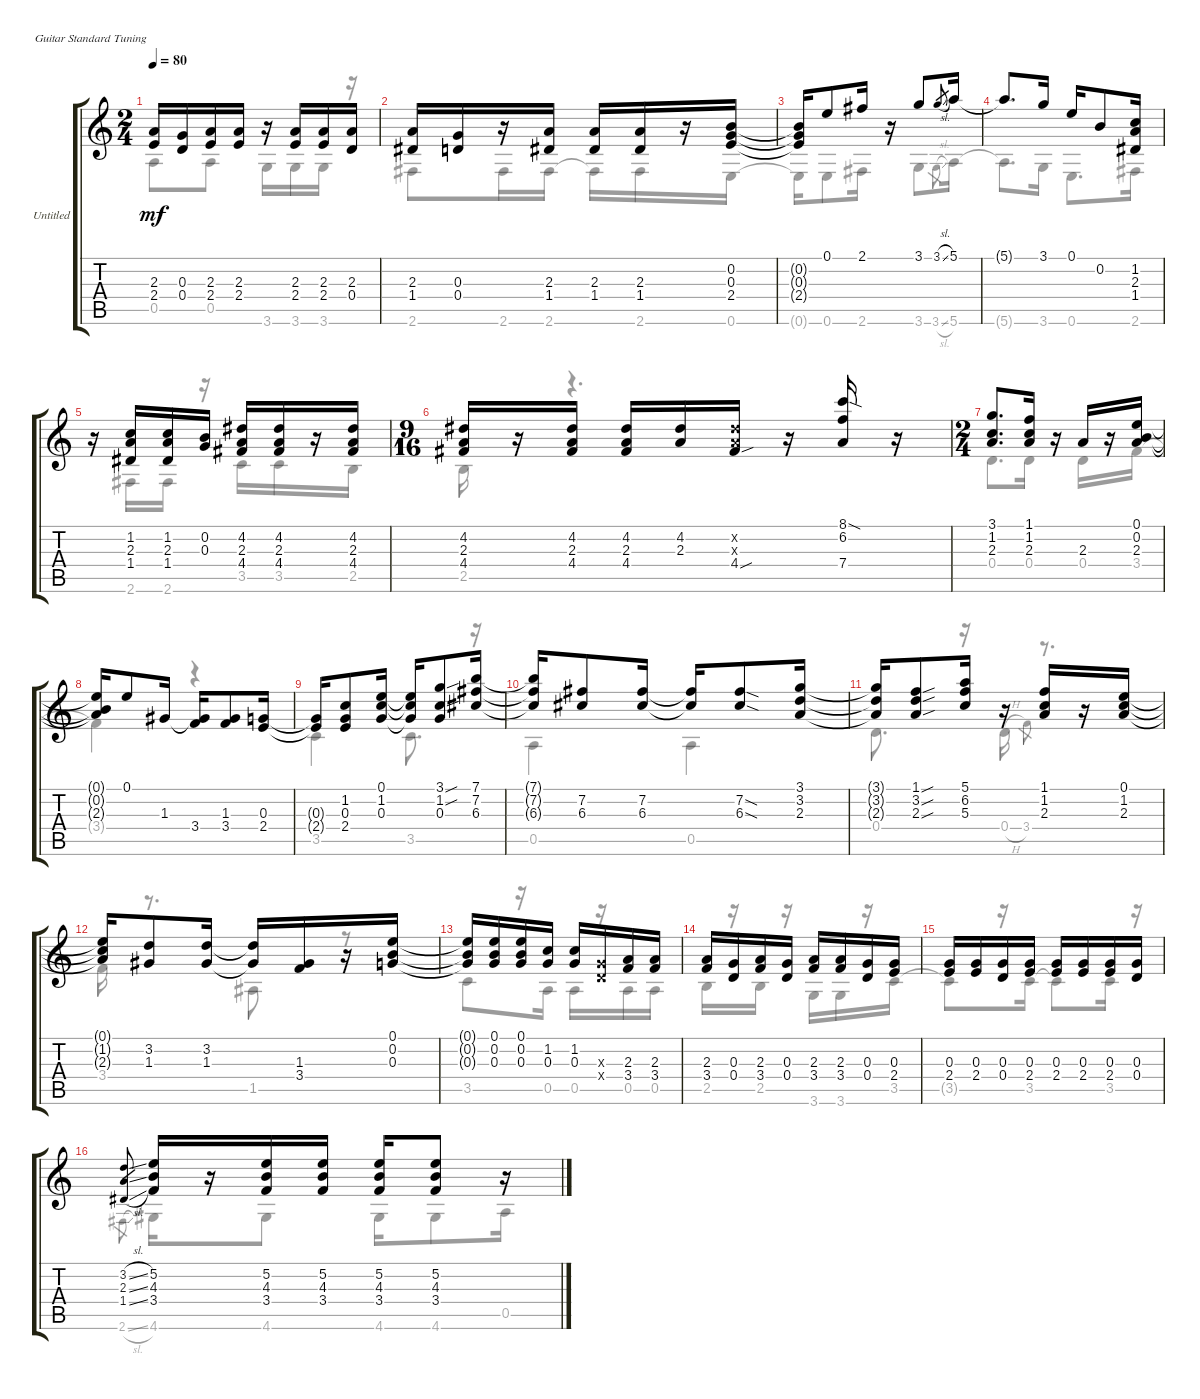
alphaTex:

\bracketExtendMode groupsimilarinstruments
\firstSystemTrackNameOrientation horizontal
\otherSystemsTrackNameOrientation horizontal
\track ("Untitled" "Untitled") {instrument acousticguitarnylon}
\staff {score tabs}
\tuning (E4 B3 G3 D3 A2 E2)
\voice
\ts (2 4)
\tempo 80
\clef g2
\ks aminor
(2.3 2.4).16{dy mf} (0.3 0.4).16 (2.3 2.4).16 (2.3 2.4).16 r.16 (2.3 2.4).16 (2.3 2.4).16 (2.3 0.4).16 |
(2.3 1.4).16 (0.3 0.4).16 r.16 (2.3 1.4).16 (2.3 1.4).16 (2.3 1.4).16 r.16 (0.2 0.3 2.4).16 |
(0.2{t} 0.3{t} 2.4{t}).16 0.1.8 2.1.16 r.16 3.1.8 3.1{sl}.8{gr} 5.1.16 |
5.1{t}.8{d} 3.1.16 0.1.16 0.2.8 (1.2 2.3 1.4).16 |
r.16 (1.2 2.3 1.4).16 (1.2 2.3 1.4).16 (0.2 0.3).16 (4.2 2.3 4.4).16 (4.2 2.3 4.4).16 r.16 (4.2 2.3 4.4).16 |
\ts (9 16)
(4.2 2.3 4.4).16 r.16 (4.2 2.3 4.4).16 (4.2 2.3 4.4).16 (4.2 2.3).16 (4.2{x} 2.3{x} 4.4{sou}).16 r.16 (8.1{sod} 6.2 7.4).16 r.16 |
\ts (2 4)
(3.1 1.2 2.3).8{d} (1.1 1.2 2.3).16 r.16 2.3.16 r.16 (0.1 0.2 2.3).16 |
(0.1{t} 0.2{t} 2.3{t}).16 0.1.8 1.3.16 (1.3{t} 3.4).16 (1.3 3.4).8 (0.3 2.4).16 |
(0.3{t} 2.4{t}).16 (1.2 0.3 2.4).8 (0.1 1.2 0.3).16 (0.1{t} 1.2{t} 0.3{t}).16 (3.1{sou} 1.2{sou} 0.3).8 (7.1 7.2 6.3).16 |
(7.1{t} 7.2{t} 6.3{t}).16 (7.2 6.3).8 (7.2 6.3).16 (7.2{t} 6.3{t}).16 (7.2{sod} 6.3{sod}).8 (3.1 3.2 2.3).16 |
(3.1{t} 3.2{t} 2.3{t}).16 (1.1{sou} 3.2{sou} 2.3{sou}).8 (5.1 6.2 5.3).16 r.16 (1.1 1.2 2.3).16 r.16 (0.1 1.2 2.3).16 |
(0.1{t} 1.2{t} 2.3{t}).16 (3.2 1.3).8 (3.2 1.3).16 (3.2{t} 1.3{t}).16 (1.3 3.4).16 r.16 (0.1 0.2 0.3).16 |
(0.1{t} 0.2{t} 0.3{t}).16 (0.1 0.2 0.3).16 (0.1 0.2 0.3).16 (1.2 0.3).16 (1.2 0.3).16 (0.3{x} 0.4{x}).16 (2.3 3.4).16 (2.3 3.4).16 |
(2.3 3.4).16 (0.3 0.4).16 (2.3 3.4).16 (0.3 0.4).16 (2.3 3.4).16 (2.3 3.4).16 (0.3 0.4).16 (0.3 2.4).16 |
(0.3 2.4).16 (0.3 2.4).16 (0.3 0.4).16 (0.3 2.4).16 (0.3 2.4).16 (0.3 2.4).16 (0.3 2.4).16 (0.3 0.4).16 |
(3.2{sl} 2.3{sl} 1.4{sl}).8{gr} (5.2 4.3 3.4).16 r.16 (5.2 4.3 3.4).16 (5.2 4.3 3.4).16 (5.2 4.3 3.4).16 (5.2 4.3 3.4).8 r.16
\voice
\clef g2
\ottava regular
\simile none
\ks aminor
0.5{t}.8{dy mf} 0.5.8 3.6.16 3.6.16 3.6.16 r.16 |
2.6.8 2.6.16 2.6.16 2.6{t}.16 2.6.16 r.16 0.6.16 |
0.6{t}.16 0.6.8 2.6.16 r.16 3.6.8 3.6{sl}.8{gr} 5.6.16 |
5.6{t}.8{d} 3.6.16 0.6.8{d} 2.6.16 |
r.16 2.6.16 2.6.16 r.16 3.5.16 3.5.16 r.16 2.5.16 |
2.5.16 r.16 r.4{d} r.16 |
0.4.8{d} 0.4.16 r.16 0.4.16 r.16 3.4.16 |
3.4{t}.4 r.4 |
3.5.4 3.5.8{d} r.16 |
0.5.4 0.5.4 |
0.4.8{d} r.16 0.4{h}.16 3.4.8{gr} r.8{d} |
3.4.16 r.8{d} 1.5.8 r.8 |
3.5.8 r.16 0.5.16 0.5.16 r.16 0.5.16 0.5.16 |
2.5.16 r.16 2.5.16 r.16 3.6.16 3.6.16 r.16 3.5.16 |
3.5{t}.8 r.16 3.5.16 3.5{t}.8 3.5.16 r.16 |
2.6{sl}.8{gr} 4.6.16 r.16 4.6.8 4.6.16 4.6.8 0.5.16
